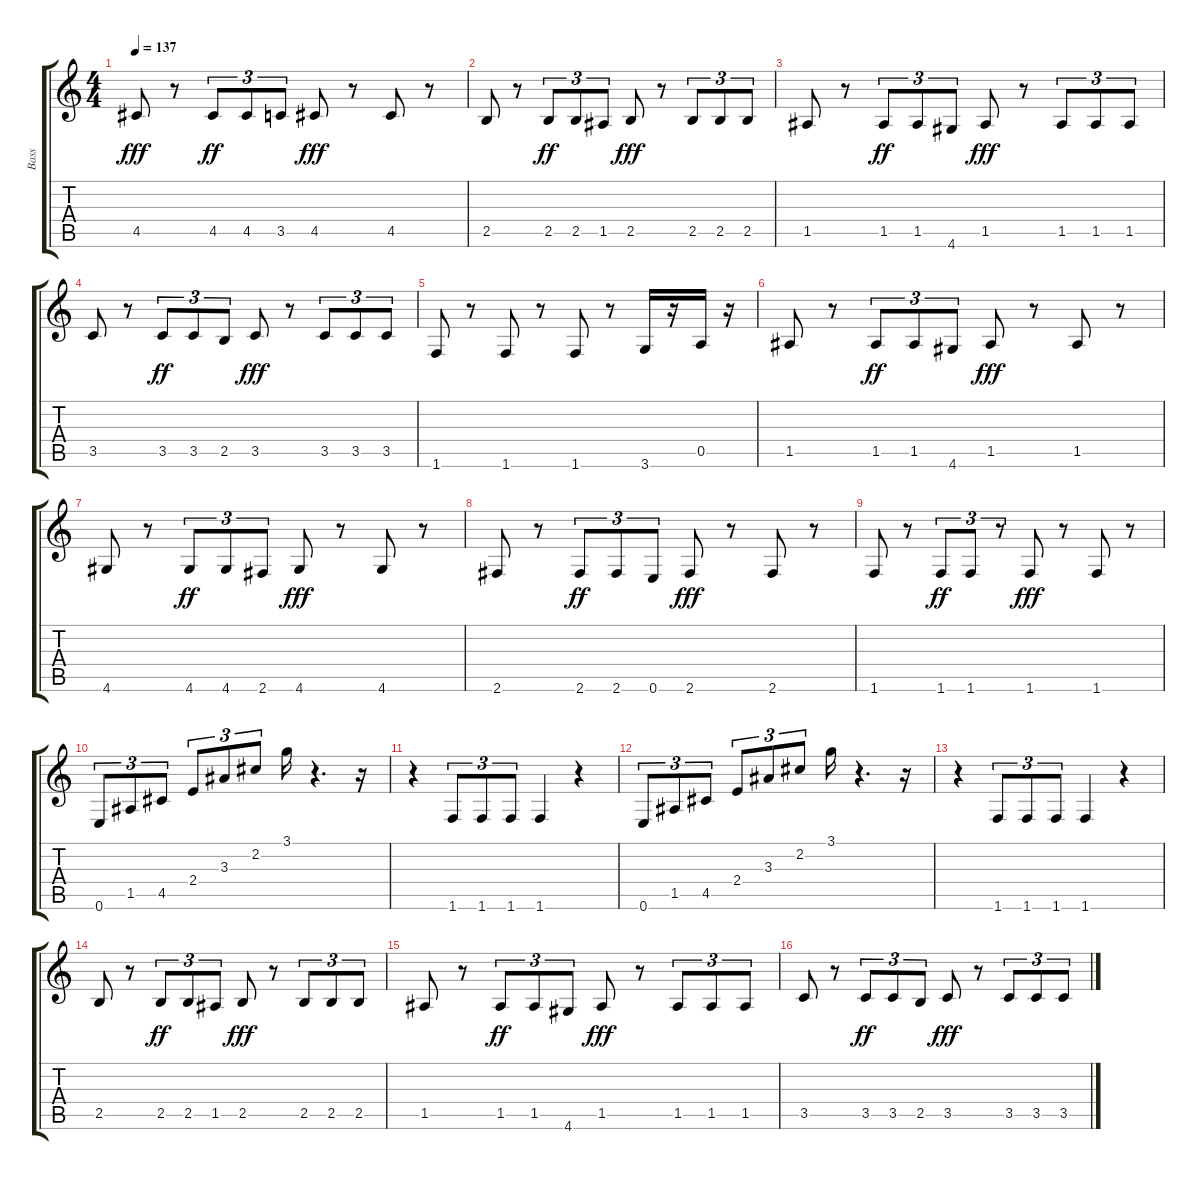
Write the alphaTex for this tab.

\track ("Bass" "Bass") {instrument acousticbass}
\staff {score tabs}
\tuning (E4 B3 G3 D3 A2 E2) {hide}
\ts (4 4)
\tempo 137
\clef g2
\ks c
4.5.8{dy fff} r.8 4.5.8{tu (3 2) dy ff} 4.5.8{tu (3 2)} 3.5.8{tu (3 2)} 4.5.8{dy fff} r.8 4.5.8 r.8 |
2.5.8 r.8 2.5.8{tu (3 2) dy ff} 2.5.8{tu (3 2)} 1.5.8{tu (3 2)} 2.5.8{dy fff} r.8 2.5.8{tu (3 2)} 2.5.8{tu (3 2)} 2.5.8{tu (3 2)} |
1.5.8 r.8 1.5.8{tu (3 2) dy ff} 1.5.8{tu (3 2)} 4.6.8{tu (3 2)} 1.5.8{dy fff} r.8 1.5.8{tu (3 2)} 1.5.8{tu (3 2)} 1.5.8{tu (3 2)} |
3.5.8 r.8 3.5.8{tu (3 2) dy ff} 3.5.8{tu (3 2)} 2.5.8{tu (3 2)} 3.5.8{dy fff} r.8 3.5.8{tu (3 2)} 3.5.8{tu (3 2)} 3.5.8{tu (3 2)} |
1.6.8 r.8 1.6.8 r.8 1.6.8 r.8 3.6.16 r.16 0.5.16 r.16 |
1.5.8 r.8 1.5.8{tu (3 2) dy ff} 1.5.8{tu (3 2)} 4.6.8{tu (3 2)} 1.5.8{dy fff} r.8 1.5.8 r.8 |
4.6.8 r.8 4.6.8{tu (3 2) dy ff} 4.6.8{tu (3 2)} 2.6.8{tu (3 2)} 4.6.8{dy fff} r.8 4.6.8 r.8 |
2.6.8 r.8 2.6.8{tu (3 2) dy ff} 2.6.8{tu (3 2)} 0.6.8{tu (3 2)} 2.6.8{dy fff} r.8 2.6.8 r.8 |
1.6.8 r.8 1.6.8{tu (3 2) dy ff} 1.6.8{tu (3 2)} r.8{tu (3 2)} 1.6.8{dy fff} r.8 1.6.8 r.8 |
0.6.8{tu (3 2)} 1.5.8{tu (3 2)} 4.5.8{tu (3 2)} 2.4.8{tu (3 2) instrument trombone} 3.3.8{tu (3 2)} 2.2.8{tu (3 2)} 3.1.16{instrument trumpet} r.4{d} r.16 |
r.4 1.6.8{tu (3 2) instrument tuba} 1.6.8{tu (3 2)} 1.6.8{tu (3 2)} 1.6.4 r.4 |
0.6.8{tu (3 2)} 1.5.8{tu (3 2)} 4.5.8{tu (3 2)} 2.4.8{tu (3 2) instrument trombone} 3.3.8{tu (3 2)} 2.2.8{tu (3 2)} 3.1.16{instrument trumpet} r.4{d} r.16 |
r.4 1.6.8{tu (3 2) instrument tuba} 1.6.8{tu (3 2)} 1.6.8{tu (3 2)} 1.6.4 r.4 |
2.5.8 r.8 2.5.8{tu (3 2) dy ff} 2.5.8{tu (3 2)} 1.5.8{tu (3 2)} 2.5.8{dy fff} r.8 2.5.8{tu (3 2)} 2.5.8{tu (3 2)} 2.5.8{tu (3 2)} |
1.5.8 r.8 1.5.8{tu (3 2) dy ff} 1.5.8{tu (3 2)} 4.6.8{tu (3 2)} 1.5.8{dy fff} r.8 1.5.8{tu (3 2)} 1.5.8{tu (3 2)} 1.5.8{tu (3 2)} |
3.5.8 r.8 3.5.8{tu (3 2) dy ff} 3.5.8{tu (3 2)} 2.5.8{tu (3 2)} 3.5.8{dy fff} r.8 3.5.8{tu (3 2)} 3.5.8{tu (3 2)} 3.5.8{tu (3 2)}
